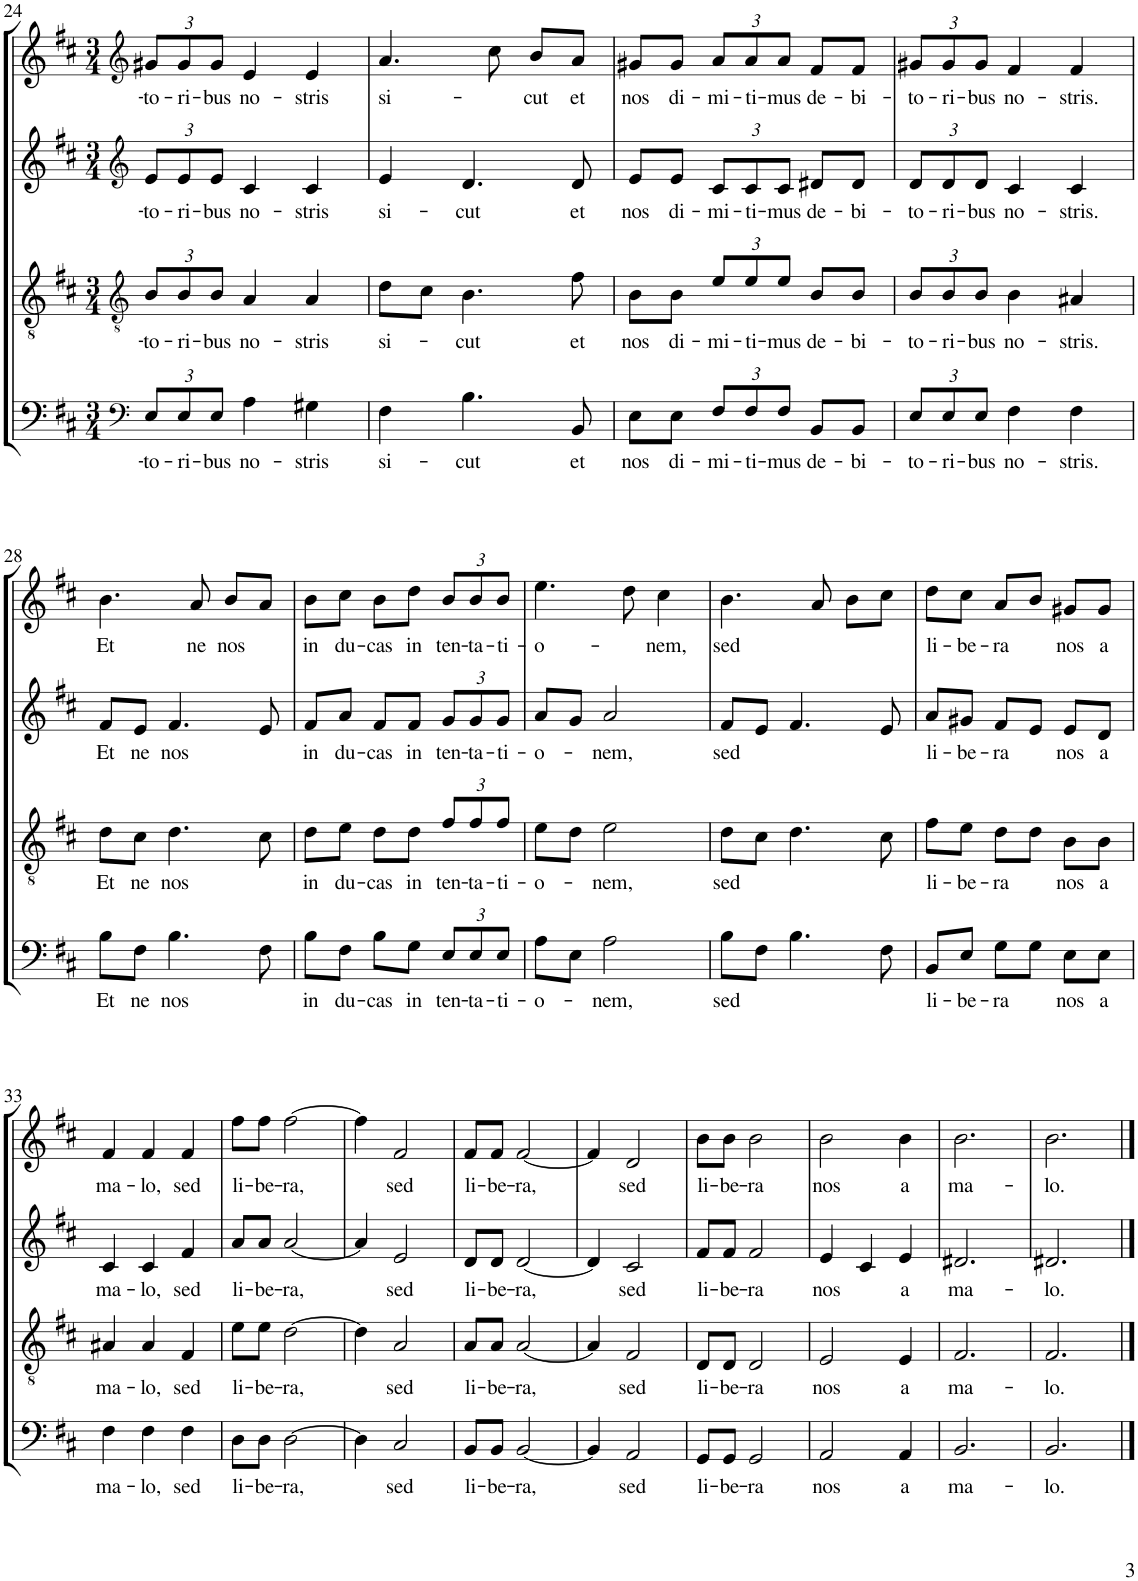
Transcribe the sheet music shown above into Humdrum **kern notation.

**kern	**text	**kern	**text	**kern	**text	**kern	**text
*part4	*part4	*part3	*part3	*part2	*part2	*part1	*part1
*staff4	*staff4	*staff3	*staff3	*staff2	*staff2	*staff1	*staff1
*I"Bass	*	*I"Tenor	*	*I"Alto	*	*I"Soprano	*
!!LO:PB:g=z
*clefF4	*	*clefGv2	*	*clefG2	*	*clefG2	*
*k[f#c#]	*	*k[f#c#]	*	*k[f#c#]	*	*k[f#c#]	*
*M3/4	*	*M3/4	*	*M3/4	*	*M3/4	*
*Xbrackettup	*	*	*	*	*	*	*
=24	=24	=24	=24	=24	=24	=24	=24
!	!LO:LY:b	!	!	!	!	!	!
*	*	*Xbrackettup	*	*	*	*	*
!	!	!	!LO:LY:b	!	!	!	!
*	*	*	*	*Xbrackettup	*	*	*
!	!	!	!	!	!LO:LY:b	!	!
*	*	*	*	*	*	*Xbrackettup	*
!	!	!	!	!	!	!	!LO:LY:b
12E/L	to-	12B/L	to-	12e/L	to-	12g#X/L	to-
!	!LO:LY:b	!	!LO:LY:b	!	!LO:LY:b	!	!LO:LY:b
12E/	ri-	12B/	ri-	12e/	ri-	12g#/	ri-
!	!LO:LY:b	!	!LO:LY:b	!	!LO:LY:b	!	!LO:LY:b
12E/J	bus	12B/J	bus	12e/J	bus	12g#/J	bus
!	!LO:LY:b	!	!LO:LY:b	!	!LO:LY:b	!	!LO:LY:b
4A\	no-	4A/	no-	4c#/	no-	4e/	no-
!	!LO:LY:b	!	!LO:LY:b	!	!LO:LY:b	!	!LO:LY:b
4G#X\	stris	4A/	stris	4c#/	stris	4e/	stris
=25	=25	=25	=25	=25	=25	=25	=25
!	!LO:LY:b	!	!LO:LY:b	!	!LO:LY:b	!	!LO:LY:b
4F#\	si-	8d\L	si-	4e/	si-	4.a/	si-
.	.	8c#\J	.	.	.	.	.
!	!LO:LY:b	!	!LO:LY:b	!	!LO:LY:b	!	!
4.B\	cut	4.B\	cut	4.d/	cut	.	.
.	.	.	.	.	.	8cc#\	.
!	!	!	!	!	!	!	!LO:LY:b
.	.	.	.	.	.	8b/L	cut
!	!LO:LY:b	!	!LO:LY:b	!	!LO:LY:b	!	!LO:LY:b
8BB/	et	8f#\	et	8d/	et	8a/J	et
=26	=26	=26	=26	=26	=26	=26	=26
!	!LO:LY:b	!	!LO:LY:b	!	!LO:LY:b	!	!LO:LY:b
8E\L	nos	8B\L	nos	8e/L	nos	8g#X/L	nos
!	!LO:LY:b	!	!LO:LY:b	!	!LO:LY:b	!	!LO:LY:b
8E\J	di-	8B\J	di-	8e/J	di-	8g#/J	di-
!	!LO:LY:b	!	!LO:LY:b	!	!LO:LY:b	!	!LO:LY:b
12F#/L	mi-	12e/L	mi-	12c#/L	mi-	12a/L	mi-
!	!LO:LY:b	!	!LO:LY:b	!	!LO:LY:b	!	!LO:LY:b
12F#/	ti-	12e/	ti-	12c#/	ti-	12a/	ti-
!	!LO:LY:b	!	!LO:LY:b	!	!LO:LY:b	!	!LO:LY:b
12F#/J	mus	12e/J	mus	12c#/J	mus	12a/J	mus
!	!LO:LY:b	!	!LO:LY:b	!	!LO:LY:b	!	!LO:LY:b
8BB/L	de-	8B/L	de-	8d#X/L	de-	8f#/L	de-
!	!LO:LY:b	!	!LO:LY:b	!	!LO:LY:b	!	!LO:LY:b
8BB/J	bi-	8B/J	bi-	8d#/J	bi-	8f#/J	bi-
=27	=27	=27	=27	=27	=27	=27	=27
!	!LO:LY:b	!	!LO:LY:b	!	!LO:LY:b	!	!LO:LY:b
12E/L	to-	12B/L	to-	12d/L	to-	12g#X/L	to-
!	!LO:LY:b	!	!LO:LY:b	!	!LO:LY:b	!	!LO:LY:b
12E/	ri-	12B/	ri-	12d/	ri-	12g#/	ri-
!	!LO:LY:b	!	!LO:LY:b	!	!LO:LY:b	!	!LO:LY:b
12E/J	bus	12B/J	bus	12d/J	bus	12g#/J	bus
!	!LO:LY:b	!	!LO:LY:b	!	!LO:LY:b	!	!LO:LY:b
4F#\	no-	4B\	no-	4c#/	no-	4f#/	no-
!	!LO:LY:b	!	!LO:LY:b	!	!LO:LY:b	!	!LO:LY:b
4F#\	stris.	4A#X/	stris.	4c#/	stris.	4f#/	stris.
!!LO:LB:g=z
=28	=28	=28	=28	=28	=28	=28	=28
!	!LO:LY:b	!	!LO:LY:b	!	!LO:LY:b	!	!LO:LY:b
8B\L	Et	8d\L	Et	8f#/L	Et	4.b\	Et
!	!LO:LY:b	!	!LO:LY:b	!	!LO:LY:b	!	!
8F#\J	ne	8c#\J	ne	8e/J	ne	.	.
!	!LO:LY:b	!	!LO:LY:b	!	!LO:LY:b	!	!
4.B\	nos	4.d\	nos	4.f#/	nos	.	.
!	!	!	!	!	!	!	!LO:LY:b
.	.	.	.	.	.	8a/	ne
!	!	!	!	!	!	!	!LO:LY:b
.	.	.	.	.	.	8b/L	nos
8F#\	.	8c#\	.	8e/	.	8a/J	.
=29	=29	=29	=29	=29	=29	=29	=29
!	!LO:LY:b	!	!LO:LY:b	!	!LO:LY:b	!	!LO:LY:b
8B\L	in	8d\L	in	8f#/L	in	8b\L	in
!	!LO:LY:b	!	!LO:LY:b	!	!LO:LY:b	!	!LO:LY:b
8F#\J	du-	8e\J	du-	8a/J	du-	8cc#\J	du-
!	!LO:LY:b	!	!LO:LY:b	!	!LO:LY:b	!	!LO:LY:b
8B\L	cas	8d\L	cas	8f#/L	cas	8b\L	cas
!	!LO:LY:b	!	!LO:LY:b	!	!LO:LY:b	!	!LO:LY:b
8G\J	in	8d\J	in	8f#/J	in	8dd\J	in
!	!LO:LY:b	!	!LO:LY:b	!	!LO:LY:b	!	!LO:LY:b
12E/L	ten-	12f#/L	ten-	12g/L	ten-	12b/L	ten-
!	!LO:LY:b	!	!LO:LY:b	!	!LO:LY:b	!	!LO:LY:b
12E/	ta-	12f#/	ta-	12g/	ta-	12b/	ta-
!	!LO:LY:b	!	!LO:LY:b	!	!LO:LY:b	!	!LO:LY:b
12E/J	ti-	12f#/J	ti-	12g/J	ti-	12b/J	ti-
=30	=30	=30	=30	=30	=30	=30	=30
!	!LO:LY:b	!	!LO:LY:b	!	!LO:LY:b	!	!LO:LY:b
8A\L	o-	8e\L	o-	8a/L	o-	4.ee\	o-
8E\J	.	8d\J	.	8g/J	.	.	.
!	!LO:LY:b	!	!LO:LY:b	!	!LO:LY:b	!	!
2A\	nem,	2e\	nem,	2a/	nem,	.	.
.	.	.	.	.	.	8dd\	.
!	!	!	!	!	!	!	!LO:LY:b
.	.	.	.	.	.	4cc#\	nem,
=31	=31	=31	=31	=31	=31	=31	=31
!	!LO:LY:b	!	!LO:LY:b	!	!LO:LY:b	!	!LO:LY:b
8B\L	sed	8d\L	sed	8f#/L	sed	4.b\	sed
8F#\J	.	8c#\J	.	8e/J	.	.	.
4.B\	.	4.d\	.	4.f#/	.	.	.
.	.	.	.	.	.	8a/	.
.	.	.	.	.	.	8b\L	.
8F#\	.	8c#\	.	8e/	.	8cc#\J	.
=32	=32	=32	=32	=32	=32	=32	=32
!	!LO:LY:b	!	!LO:LY:b	!	!LO:LY:b	!	!LO:LY:b
8BB/L	li-	8f#\L	li-	8a/L	li-	8dd\L	li-
!	!LO:LY:b	!	!LO:LY:b	!	!LO:LY:b	!	!LO:LY:b
8E/J	be-	8e\J	be-	8g#X/J	be-	8cc#\J	be-
!	!LO:LY:b	!	!LO:LY:b	!	!LO:LY:b	!	!LO:LY:b
8G\L	ra	8d\L	ra	8f#/L	ra	8a/L	ra
8G\J	.	8d\J	.	8e/J	.	8b/J	.
!	!LO:LY:b	!	!LO:LY:b	!	!LO:LY:b	!	!LO:LY:b
8E\L	nos	8B\L	nos	8e/L	nos	8g#X/L	nos
!	!LO:LY:b	!	!LO:LY:b	!	!LO:LY:b	!	!LO:LY:b
8E\J	a	8B\J	a	8d/J	a	8g#/J	a
!!LO:LB:g=z
=33	=33	=33	=33	=33	=33	=33	=33
!	!LO:LY:b	!	!LO:LY:b	!	!LO:LY:b	!	!LO:LY:b
4F#\	ma-	4A#X/	ma-	4c#/	ma-	4f#/	ma-
!	!LO:LY:b	!	!LO:LY:b	!	!LO:LY:b	!	!LO:LY:b
4F#\	lo,	4A#/	lo,	4c#/	lo,	4f#/	lo,
!	!LO:LY:b	!	!LO:LY:b	!	!LO:LY:b	!	!LO:LY:b
4F#\	sed	4F#/	sed	4f#/	sed	4f#/	sed
=34	=34	=34	=34	=34	=34	=34	=34
!	!LO:LY:b	!	!LO:LY:b	!	!LO:LY:b	!	!LO:LY:b
8D\L	li-	8e\L	li-	8a/L	li-	8ff#\L	li-
!	!LO:LY:b	!	!LO:LY:b	!	!LO:LY:b	!	!LO:LY:b
8D\J	be-	8e\J	be-	8a/J	be-	8ff#\J	be-
!	!LO:LY:b	!	!LO:LY:b	!	!LO:LY:b	!	!LO:LY:b
[2D\	ra,	[2d\	ra,	[2a/	ra,	[2ff#\	ra,
=35	=35	=35	=35	=35	=35	=35	=35
4D\]	.	4d\]	.	4a/]	.	4ff#\]	.
!	!LO:LY:b	!	!LO:LY:b	!	!LO:LY:b	!	!LO:LY:b
2C#/	sed	2A/	sed	2e/	sed	2f#/	sed
=36	=36	=36	=36	=36	=36	=36	=36
!	!LO:LY:b	!	!LO:LY:b	!	!LO:LY:b	!	!LO:LY:b
8BB/L	li-	8A/L	li-	8d/L	li-	8f#/L	li-
!	!LO:LY:b	!	!LO:LY:b	!	!LO:LY:b	!	!LO:LY:b
8BB/J	be-	8A/J	be-	8d/J	be-	8f#/J	be-
!	!LO:LY:b	!	!LO:LY:b	!	!LO:LY:b	!	!LO:LY:b
[2BB/	ra,	[2A/	ra,	[2d/	ra,	[2f#/	ra,
=37	=37	=37	=37	=37	=37	=37	=37
4BB/]	.	4A/]	.	4d/]	.	4f#/]	.
!	!LO:LY:b	!	!LO:LY:b	!	!LO:LY:b	!	!LO:LY:b
2AA/	sed	2F#/	sed	2c#/	sed	2d/	sed
=38	=38	=38	=38	=38	=38	=38	=38
!	!LO:LY:b	!	!LO:LY:b	!	!LO:LY:b	!	!LO:LY:b
8GG/L	li-	8D/L	li-	8f#/L	li-	8b\L	li-
!	!LO:LY:b	!	!LO:LY:b	!	!LO:LY:b	!	!LO:LY:b
8GG/J	be-	8D/J	be-	8f#/J	be-	8b\J	be-
!	!LO:LY:b	!	!LO:LY:b	!	!LO:LY:b	!	!LO:LY:b
2GG/	ra	2D/	ra	2f#/	ra	2b\	ra
=39	=39	=39	=39	=39	=39	=39	=39
!	!LO:LY:b	!	!LO:LY:b	!	!LO:LY:b	!	!LO:LY:b
2AA/	nos	2E/	nos	4e/	nos	2b\	nos
.	.	.	.	4c#/	.	.	.
!	!LO:LY:b	!	!LO:LY:b	!	!LO:LY:b	!	!LO:LY:b
4AA/	a	4E/	a	4e/	a	4b\	a
=40	=40	=40	=40	=40	=40	=40	=40
!	!LO:LY:b	!	!LO:LY:b	!	!LO:LY:b	!	!LO:LY:b
2.BB/	ma-	2.F#/	ma-	2.d#X/	ma-	2.b\	ma-
=41	=41	=41	=41	=41	=41	=41	=41
!	!LO:LY:b	!	!LO:LY:b	!	!LO:LY:b	!	!LO:LY:b
2.BB/	lo.	2.F#/	lo.	2.d#X/	lo.	2.b\	lo.
==	==	==	==	==	==	==	==
*-	*-	*-	*-	*-	*-	*-	*-
